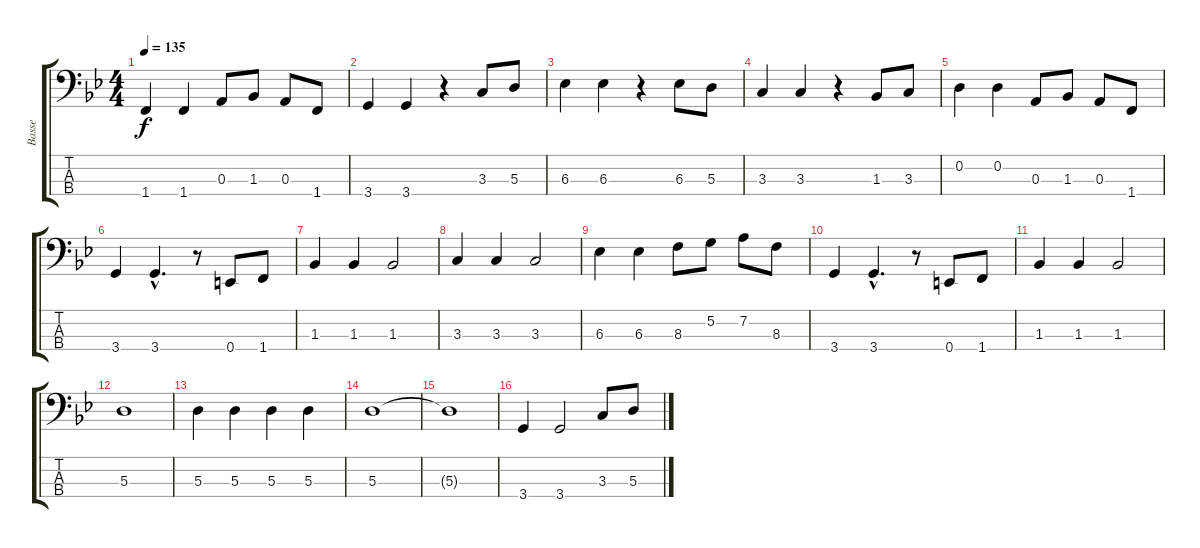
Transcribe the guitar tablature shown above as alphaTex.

\track ("Basse" "Basse") {instrument fretlessbass}
\staff {score tabs}
\tuning (G2 D2 A1 E1) {hide}
\ts (4 4)
\tempo 135
\clef f4
\ks bb
1.4.4{dy f} 1.4.4 0.3.8 1.3.8 0.3.8 1.4.8 |
3.4.4 3.4.4 r.4 3.3.8 5.3.8 |
6.3.4 6.3.4 r.4 6.3.8 5.3.8 |
3.3.4 3.3.4 r.4 1.3.8 3.3.8 |
0.2.4 0.2.4 0.3.8 1.3.8 0.3.8 1.4.8 |
3.4.4 3.4{hac}.4{d} r.8 0.4.8 1.4.8 |
1.3.4 1.3.4 1.3.2 |
3.3.4 3.3.4 3.3.2 |
6.3.4 6.3.4 8.3.8 5.2.8 7.2.8 8.3.8 |
3.4.4 3.4{hac}.4{d} r.8 0.4.8 1.4.8 |
1.3.4 1.3.4 1.3.2 |
5.3.1 |
5.3.4 5.3.4 5.3.4 5.3.4 |
5.3.1 |
5.3{t}.1 |
3.4.4 3.4.2 3.3.8 5.3.8
